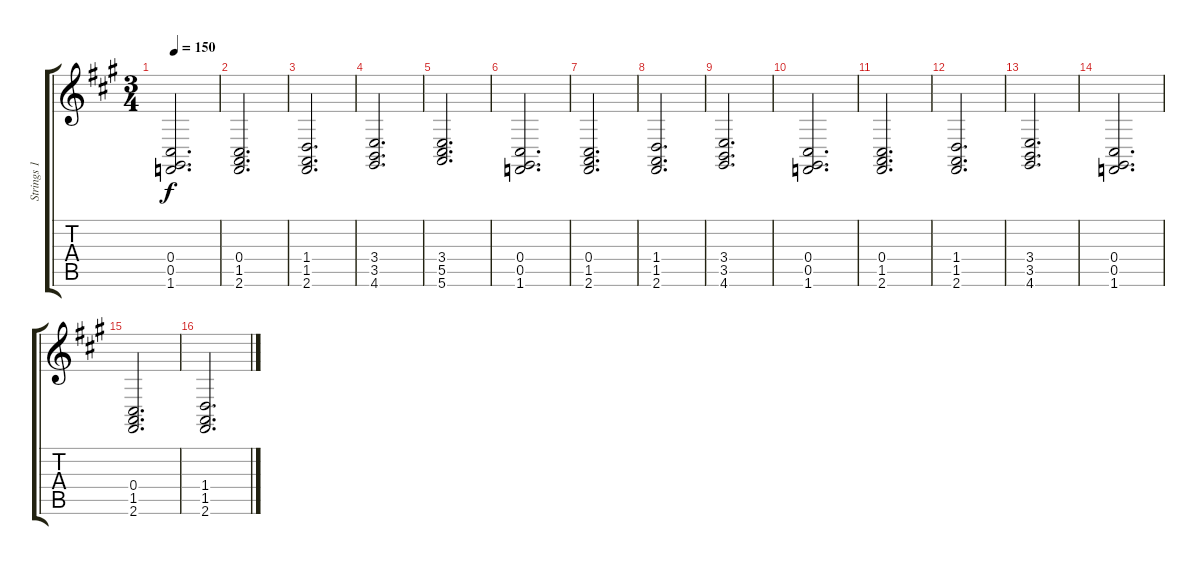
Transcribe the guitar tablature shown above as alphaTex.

\track ("Strings 1" "Strings 1") {instrument stringensemble1}
\staff {score tabs}
\tuning (E4 B3 G3 Db3 Ab2 E2) {hide}
\ts (3 4)
\tempo 150
\clef g2
\ks f#minor
(0.4 0.5 1.6).2{d dy f} |
(0.4 1.5 2.6).2{d} |
(1.4 1.5 2.6).2{d} |
(3.4 3.5 4.6).2{d} |
(3.4 5.5 5.6).2{d} |
(0.4 0.5 1.6).2{d} |
(0.4 1.5 2.6).2{d} |
(1.4 1.5 2.6).2{d} |
(3.4 3.5 4.6).2{d} |
(0.4 0.5 1.6).2{d} |
(0.4 1.5 2.6).2{d} |
(1.4 1.5 2.6).2{d} |
(3.4 3.5 4.6).2{d} |
(0.4 0.5 1.6).2{d} |
(0.4 1.5 2.6).2{d} |
(1.4 1.5 2.6).2{d}
